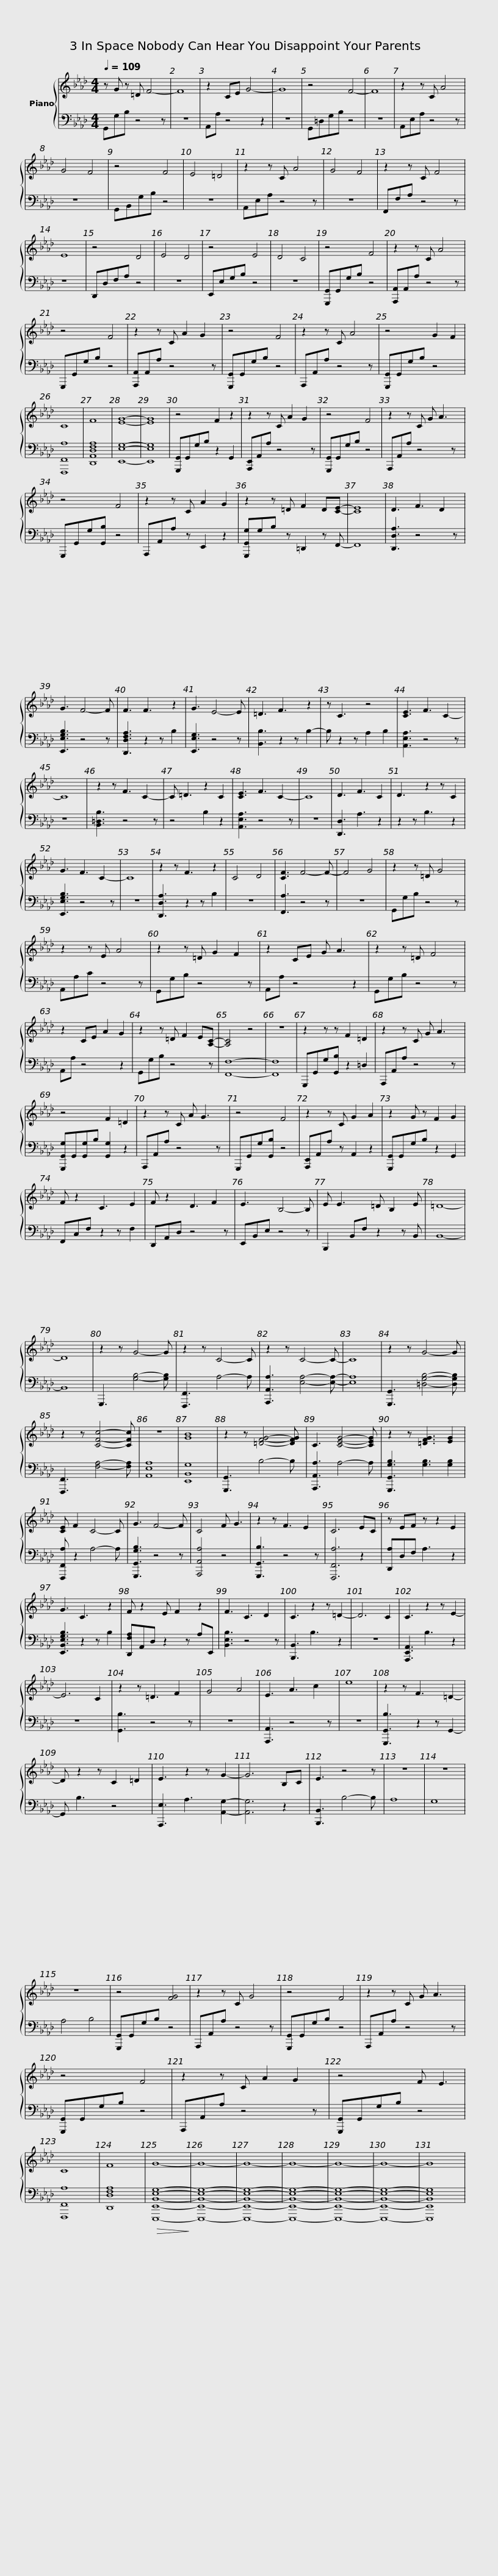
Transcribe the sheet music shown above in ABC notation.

X:1
%%score { 1 | 2 }
L:1/8
Q:1/4=109
M:4/4
I:linebreak $
K:Ab
V:1 treble
V:2 bass
V:1
 z G z =D F4- | F8 | z2 CE G4- | G8 | z4 F4- | %5
 F8 | z2 z C A4 | G4 F4 | z4 F4 |$ E4 =D4 | %10
 z2 z C A4 | G4 F4 | z2 z C F4 | E8 | z4 D4 | %15
 E4 D4 | z4 E4 | D4 C4 |$ z4 F4 | z2 z C A4 | %20
 z4 F4 | z2 z C A2 G2 | z4 F4 | z2 z C A4 |$ z4 G2 F2 | %25
 C8 | F8 | [EG]8- | [EG]8 | z4 F2 z2 | %30
 z2 z C A2 G2 | z4 F4 |$ z2 z C G A3 | z4 F4 | z2 z C A2 G2 | %35
 z2 z =D F2 D[CE]- | [CE]8 | D3 F3 D2 | G3 F4- F |$ F3 F3 z2 | %40
 G3 E4- E | =D3 F3 z2 | z C3 z4 | [CE]3 F3 C2- | C8 | %45
 z2 z F3 C2- | C =D3 z2 C2 |$ [CE]3 F3 C2- | C8 | D3 F3 C2 | %50
 D3 z2 z C2 | G3 F3 C2- | C8 | z2 z F3 z2 | C4 D4 | %55
 [CF]3 F4- F- | F4 G4 |$ z2 z =D G4 | z2 z E A4 | z2 z =D G2 F2 | %60
 z2 CE G A3 | z2 z =D F4 | z2 CE A2 G2 |$ z2 z =D F2 E[A,C]- | [A,C]4 z4 | %65
 z8 | z2 z z F2 =D2 | z2 z C G A3 | z4 F2 =D2 | z2 z C A G3 |$ %70
 z4 F4 | z2 z C G2 A2 | z2 G z F2 G2 | F z2 C3 E2 | F z2 D3 F2 | %75
 E3 B,4- B, |$ E E3 =D B,2 E | =D8- | D8 | z2 z G4- G | %80
 z2 z C4- C | z2 z C4- C- | C8 | z2 z G4- G |$ z2 z [CFc]4- [CFc] | %85
 z8 | [GB]8 | z2 z [=DFG]4- [DFG] | C3 [CEG]4- [CEG] | z2 z [=DFG]3 [EG]2 | %90
 [CE] F2 C4- C | G3 F4- F |$ C4 F G3 | z2 z F3 E2 | C6 EC | %95
 z EF z z2 E2 | G3 C3 z2 | F z2 E F2 z2 | F3 C3 D2 |$ C3 z2 z =D2- | %100
 D6 C2 | C3 z2 z E2- | E6 C2 | z2 z =D3 F2 | G4 A4 | %105
 E3 A3 c2 | e8 |$ z2 z F3 =D2- | D z2 z C2 =D2 | E3 z2 z G2- | %110
 G6 B,C | E3 z4 z | z8 | z8 | z8 | %115
 z4 [FG]4 |$ z2 z C G4 | z4 F4 | z2 z C G A3 | z4 F4 | %120
 z2 z C A2 G2 | z4 F E3 |$ C8 | F8 | G8- | %125
 G8- | G8- | G8- | G8- | G8- | %130
 G8 | %131
V:2
 G,,G,B, z4 z | z8 | A,,A, z4 z2 | z8 | G,,=D,G,B, z4 | %5
 z8 | A,,E,A, z4 z | z8 | G,,B,,G,B, z4 |$ z8 | %10
 A,,E,A, z4 z | z8 | F,,F,A, z4 z | z8 | D,,D,F,A, z4 | %15
 z8 | E,,E,G,B, z4 | z8 |$ [G,,,G,,]G,,G,B, z4 | [A,,,A,,]A,,A, z4 z | %20
 G,,,G,,G,B, z4 | [A,,,A,,]A,,A, z4 z | [G,,,G,,]G,,G,B, z4 | A,,,A,,A, z4 z |$ [G,,,G,,]G,,G,B, z4 | %25
 [F,,,F,,A,]8 | [D,,A,,D,F,A,]8 | [E,,E,G,]8- | [E,,E,G,]8 | [G,,,G,,]G,,G,B, z2 G,,2 | %30
 [A,,,E,,]A,,A, z4 z | [G,,,G,,]G,,G,B, z4 |$ A,,,A,,A, z4 z | G,,,G,,G,[G,,B,] z4 | A,,,A,,A, z E,,2 z2 | %35
 [G,,,G,,G,]G,B, z =D,,2 z F,,- | F,,8 | [D,,D,A,]3 z4 z | [E,,E,G,B,]3 z4 z |$ [D,,D,F,A,]3 z2 z B,2 | %40
 [E,,E,G,]3 z4 z | [B,,B,]3 z2 z B,2- | B, z2 z A,2 B,2 | [A,,E,A,]3 z4 z | z8 | %45
 [B,,=D,B,]3 z4 z | z4 B,2 z2 |$ [A,,E,A,]3 z4 z | z8 | [D,,D,]3 A,3 z2 | %50
 z2 z B,3 z2 | [E,,E,G,B,]3 z4 z | z8 | [D,,D,A,]3 z2 z B,2 | z8 | %55
 [F,,A,]3 z4 z | z8 |$ G,,G,B, z4 z | A,,A,C z4 z | G,,G,B, z4 z | %60
 A,,A, z4 z2 | G,,G,B, z4 z | A,,A, z4 z2 |$ G,,G,B, z4 z | [F,,F,]8- | %65
 [F,,F,]8 | G,,,G,,G,[G,,B,] z2 =D,2 | A,,,A,,A, z4 z | [G,,,G,,G,]G,,[G,,G,]B, [G,,G,]2 z2 | A,,,A,,A, z4 z |$ %70
 G,,,G,,G,[G,,B,] z4 | [A,,,E,,]A,,A, z A,,2 z2 | [G,,,G,,]G,,G,B, z2 G,,2 | F,,C,F, z2 z F,2 | D,,A,,D, z4 z | %75
 E,,B,,E, z4 z |$ B,,,2 B,,F, z2 z B,, | B,,8- | B,,8 | G,,,3 [G,B,]4- [G,B,] | %80
 [F,,,F,,]3 A,4- A, | [A,,,A,,A,]3 [E,A,]4- [E,A,]- | [E,A,]8 | [G,,,G,,]3 [=D,G,B,]4- [D,G,B,] |$ [F,,,F,,]3 [F,A,]4- [F,A,] | %85
 [A,,E,A,]8 | [E,,B,,G,]8 | [G,,,G,,]3 B,4- B, | [A,,,A,,A,]3 A,4- A, | [G,,,G,,G,B,]3 [G,B,]3 [G,B,]2 | %90
 [F,,,F,,A,] z2 A,4- A, | [G,,,G,,G,B,]3 z4 z |$ [A,,,A,,A,]4 z4 | [G,,,G,,B,]3 z4 z | [F,,,F,,A,]6 z2 | %95
 [D,,A,]D,F, A,3 z2 | [E,,B,,E,G,B,]3 z2 z B,2 | [D,,F,A,]A,,D, z2 z A,E,, | [B,,E,B,]3 z4 z |$ [B,,,B,,]3 B,3 z2 | %100
 z8 | [A,,,E,,A,,]3 B,3 z2 | z8 | [G,,B,]3 z4 z | z8 | %105
 [A,,,A,,]3 z4 z | z8 |$ [G,,,G,,B,]3 z2 z G,,2- | G,, B,3 z4 | [A,,,E,]3 A,3 [A,,G,]2- | %110
 [A,,G,]6 z2 | [B,,,B,,]3 B,4- B, | A,8 | G,8 | A,4 B,4 | %115
 [G,,,G,,]G,,G,B, z4 |$ A,,,A,,A, z4 z | [G,,,G,,]G,,G,B, z4 | A,,,A,,A, z4 z | [G,,,G,,]G,,G,B, z4 | %120
 A,,,A,,A, z4 z | [G,,,G,,]G,,G,B, z4 |$ [F,,,F,,A,]8 | [D,,D,F,A,]8 |!>(! [E,,,E,,B,,E,G,]8-!>)! | %125
 [E,,,E,,B,,E,G,]8- | [E,,,E,,B,,E,G,]8- | [E,,,E,,B,,E,G,]8- | [E,,,E,,B,,E,G,]8- | [E,,,E,,B,,E,G,]8- | %130
 [E,,,E,,B,,E,G,]8 | %131
